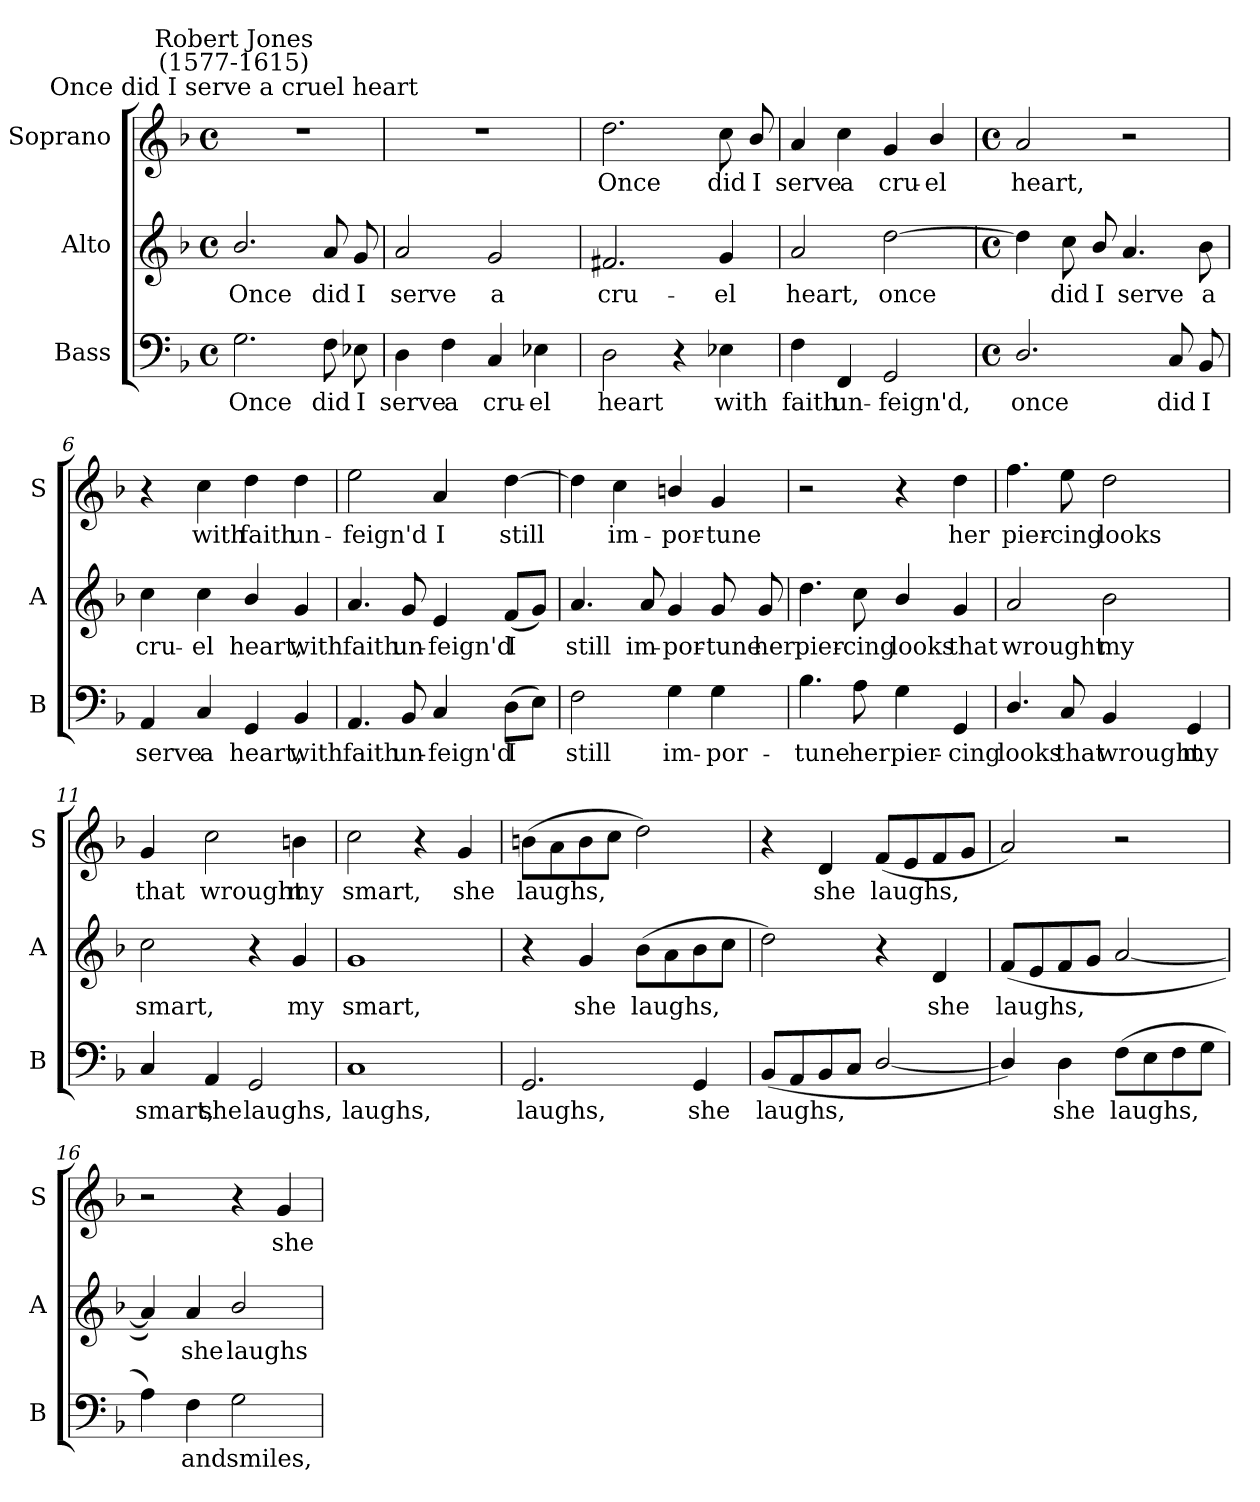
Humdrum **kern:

**kern	**text	**kern	**text	**kern	**text
*part3	*part3	*part2	*part2	*part1	*part1
*staff3	*staff3	*staff2	*staff2	*staff1	*staff1
*I"Bass	*	*I"Alto	*	*I"Soprano	*
*I'B	*	*I'A	*	*I'S	*
*clefF4	*	*clefG2	*	*clefG2	*
*k[b-]	*	*k[b-]	*	*k[b-]	*
*F:	*	*F:	*	*F:	*
*M4/4	*	*M4/4	*	*M4/4	*
*met(c)	*	*met(c)	*	*met(c)	*
=1	=1	=1	=1	=1	=1
!	!	!	!	!LO:TX:a:cj:t=Once did I serve a cruel heart	!
!	!	!	!	!LO:TX:a:cj:t=Robert Jones\n(1577-1615)	!
!	!LO:LY:b	!	!LO:LY:b	!	!
2.G	Once	2.b-/	Once	1r	.
!	!LO:LY:b	!	!LO:LY:b	!	!
8F	did	8a	did	.	.
!	!LO:LY:b	!	!LO:LY:b	!	!
8E-X	I	8g	I	.	.
=2	=2	=2	=2	=2	=2
!	!LO:LY:b	!	!LO:LY:b	!	!
4D	serve	2a	serve	1r	.
!	!LO:LY:b	!	!	!	!
4F	a	.	.	.	.
!	!LO:LY:b	!	!LO:LY:b	!	!
4C	cru-	2g	a	.	.
!	!LO:LY:b	!	!	!	!
4E-X	-el	.	.	.	.
=3	=3	=3	=3	=3	=3
!	!LO:LY:b	!	!LO:LY:b	!	!LO:LY:b
2D	heart	2.f#X	cru-	2.dd	Once
4r	.	.	.	.	.
!	!LO:LY:b	!	!LO:LY:b	!	!LO:LY:b
4E-X	with	4g	-el	8cc	did
!	!	!	!	!	!LO:LY:b
.	.	.	.	8b-/	I
=4	=4	=4	=4	=4	=4
!	!LO:LY:b	!	!LO:LY:b	!	!LO:LY:b
4F	faith	2a	heart,	4a	serve
!	!LO:LY:b	!	!	!	!LO:LY:b
4FF	un-	.	.	4cc	a
!	!LO:LY:b	!	!LO:LY:b	!	!LO:LY:b
2GG	-feign'd,	[2dd	once	4g	cru-
!	!	!	!	!	!LO:LY:b
.	.	.	.	4b-/	-el
!!LO:LB:g=z
=5	=5	=5	=5	=5	=5
*M4/4	*	*M4/4	*	*M4/4	*
*met(c)	*	*met(c)	*	*met(c)	*
!	!LO:LY:b	!	!	!	!LO:LY:b
2.D/	once	4dd]	.	2a	heart,
!	!	!	!LO:LY:b	!	!
.	.	8cc	did	.	.
!	!	!	!LO:LY:b	!	!
.	.	8b-/	I	.	.
!	!	!	!LO:LY:b	!	!
.	.	4.a	serve	2r	.
!	!LO:LY:b	!	!	!	!
8C	did	.	.	.	.
!	!LO:LY:b	!	!LO:LY:b	!	!
8BB-	I	8b-	a	.	.
=6	=6	=6	=6	=6	=6
!	!LO:LY:b	!	!LO:LY:b	!	!
4AA	serve	4cc	cru-	4r	.
!	!LO:LY:b	!	!LO:LY:b	!	!LO:LY:b
4C	a	4cc	-el	4cc	with
!	!LO:LY:b	!	!LO:LY:b	!	!LO:LY:b
4GG	heart,	4b-/	heart,	4dd	faith
!	!LO:LY:b	!	!LO:LY:b	!	!LO:LY:b
4BB-	with	4g	with	4dd	un-
=7	=7	=7	=7	=7	=7
!	!LO:LY:b	!	!LO:LY:b	!	!LO:LY:b
4.AA	faith	4.a	faith	2ee	-feign'd
!	!LO:LY:b	!	!LO:LY:b	!	!
8BB-	un-	8g	un-	.	.
!	!LO:LY:b	!	!LO:LY:b	!	!LO:LY:b
4C	-feign'd	4e	-feign'd	4a	I
!	!LO:LY:b	!	!LO:LY:b	!	!LO:LY:b
(>8DL	I	(<8fL	I	[4dd	still
8EJ)	.	8gJ)	.	.	.
=8	=8	=8	=8	=8	=8
!	!LO:LY:b	!	!LO:LY:b	!	!
2F	still	4.a	still	4dd]	.
!	!	!	!	!	!LO:LY:b
.	.	.	.	4cc	im-
!	!	!	!LO:LY:b	!	!
.	.	8a	im-	.	.
!	!LO:LY:b	!	!LO:LY:b	!	!LO:LY:b
4G	im-	4g	-por-	4bn/	-por-
!	!LO:LY:b	!	!LO:LY:b	!	!LO:LY:b
4G	-por-	8g	-tune	4g	-tune
!	!	!	!LO:LY:b	!	!
.	.	8g	her	.	.
!!LO:LB:g=z
=9	=9	=9	=9	=9	=9
!	!LO:LY:b	!	!LO:LY:b	!	!
4.B-	-tune	4.dd	pier-	2r	.
!	!LO:LY:b	!	!LO:LY:b	!	!
8A	her	8cc	-cing	.	.
!	!LO:LY:b	!	!LO:LY:b	!	!
4G	pier-	4b-/	looks	4r	.
!	!LO:LY:b	!	!LO:LY:b	!	!LO:LY:b
4GG	-cing	4g	that	4dd	her
=10	=10	=10	=10	=10	=10
!	!LO:LY:b	!	!LO:LY:b	!	!LO:LY:b
4.D/	looks	2a	wrought	4.ff	pier-
!	!LO:LY:b	!	!	!	!LO:LY:b
8C	that	.	.	8ee	-cing
!	!LO:LY:b	!	!LO:LY:b	!	!LO:LY:b
4BB-	wrought	2b-	my	2dd	looks
!	!LO:LY:b	!	!	!	!
4GG	my	.	.	.	.
=11	=11	=11	=11	=11	=11
!	!LO:LY:b	!	!LO:LY:b	!	!LO:LY:b
4C	smart,	2cc	smart,	4g	that
!	!LO:LY:b	!	!	!	!LO:LY:b
4AA	she	.	.	2cc	wrought
!	!LO:LY:b	!	!	!	!
2GG	laughs,	4r	.	.	.
!	!	!	!LO:LY:b	!	!LO:LY:b
.	.	4g	my	4bn	my
=12	=12	=12	=12	=12	=12
!	!LO:LY:b	!	!LO:LY:b	!	!LO:LY:b
1C	laughs,	1g	smart,	2cc	smart,
.	.	.	.	4r	.
!	!	!	!	!	!LO:LY:b
.	.	.	.	4g	she
!!LO:LB:g=z
=13	=13	=13	=13	=13	=13
!	!LO:LY:b	!	!	!	!LO:LY:b
2.GG	laughs,	4r	.	(>8bnL	laughs,
.	.	.	.	8a	.
!	!	!	!LO:LY:b	!	!
.	.	4g	she	8b	.
.	.	.	.	8ccJ	.
!	!	!	!LO:LY:b	!	!
.	.	(>8b-L	laughs,	2dd)	.
.	.	8a	.	.	.
!	!LO:LY:b	!	!	!	!
4GG	she	8b-	.	.	.
.	.	8ccJ	.	.	.
=14	=14	=14	=14	=14	=14
!	!LO:LY:b	!	!	!	!
(<8BB-L	laughs,	2dd)	.	4r	.
8AA	.	.	.	.	.
!	!	!	!	!	!LO:LY:b
8BB-	.	.	.	4d	she
8CJ	.	.	.	.	.
!	!	!	!	!	!LO:LY:b
[2D/	.	4r	.	(<8fL	laughs,
.	.	.	.	8e	.
!	!	!	!LO:LY:b	!	!
.	.	4d	she	8f	.
.	.	.	.	8gJ	.
=15	=15	=15	=15	=15	=15
!	!	!	!LO:LY:b	!	!
4D/])	.	(<8fL	laughs,	2a)	.
.	.	8e	.	.	.
!	!LO:LY:b	!	!	!	!
4D	she	8f	.	.	.
.	.	8gJ	.	.	.
!	!LO:LY:b	!	!	!	!
(>8FL	laughs,	[2a	.	2r	.
8E	.	.	.	.	.
8F	.	.	.	.	.
8GJ	.	.	.	.	.
=16	=16	=16	=16	=16	=16
4A)	.	4a])	.	2r	.
!	!LO:LY:b	!	!LO:LY:b	!	!
4F	and	4a	she	.	.
!	!LO:LY:b	!	!LO:LY:b	!	!
2G	smiles,	2b-/	laughs	4r	.
!	!	!	!	!	!LO:LY:b
.	.	.	.	4g	she
=	=	=	=	=	=
*-	*-	*-	*-	*-	*-
